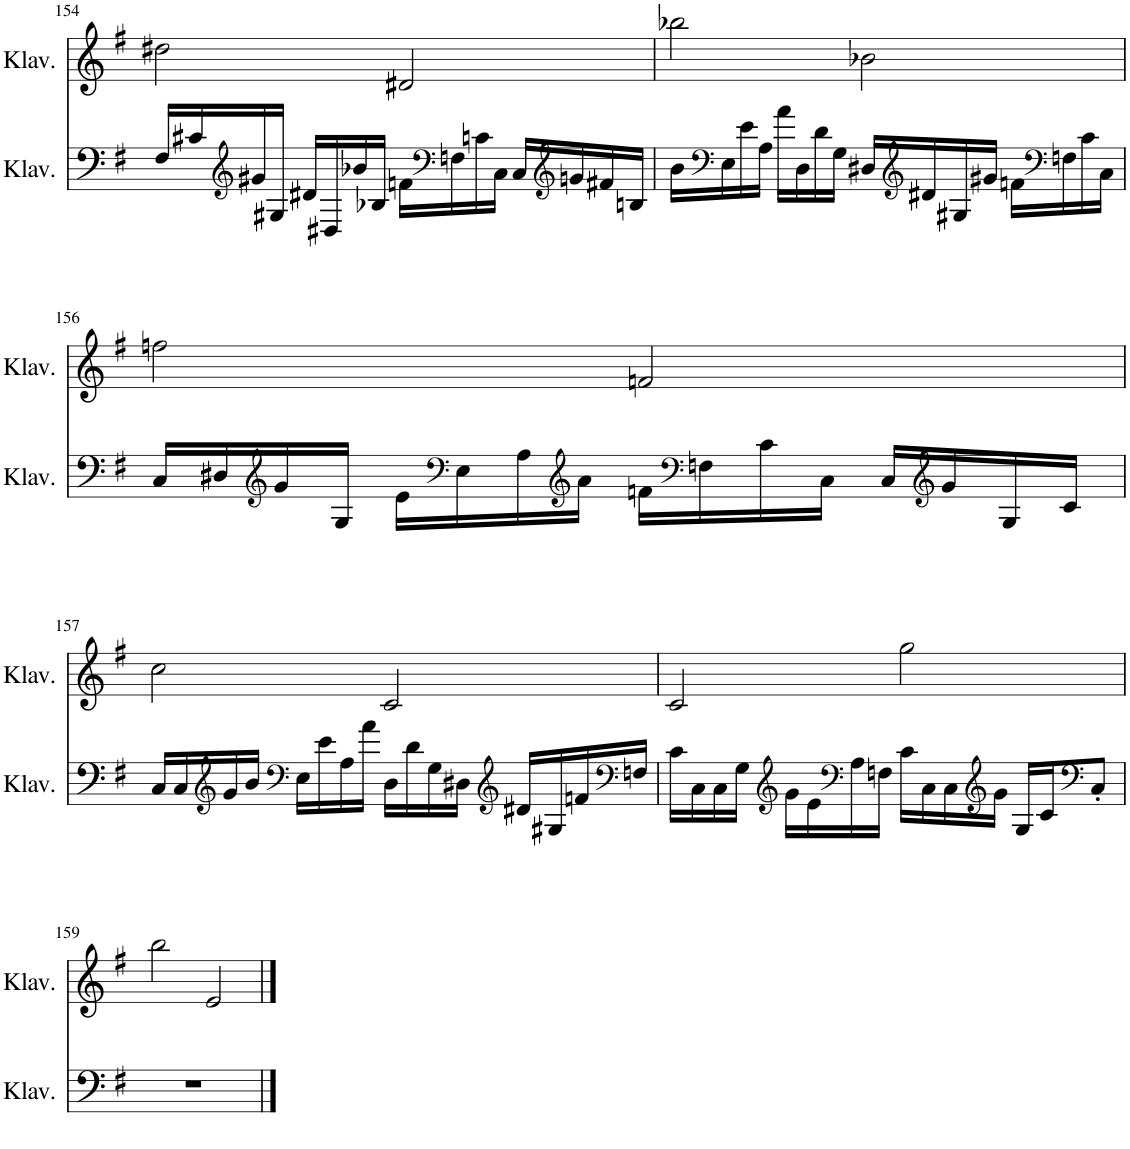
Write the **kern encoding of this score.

**kern	**kern
*part2	*part1
*staff2	*staff1
*I"Klavier	*I"Klavier
*I'Klav.	*I'Klav.
!!LO:PB:g=z
*clefG2	*clefG2
*k[f#]	*k[f#]
*M4/4	*M4/4
=154	=154
16F#/LL	2dd#X\
16c#X/	.
*clefG2	*
16g#X/	.
16G#X/JJ	.
16d#X/LL	.
16D#X/	.
16b-X/	.
16B-X/JJ	.
16fn\LL	2d#X/
*clefF4	*
16Fn\	.
16cn\	.
16C\JJ	.
16C/LL	.
*clefG2	*
16gn/	.
16f#X/	.
16Bn/JJ	.
=155	=155
16b\LL	2bb-X\
*clefF4	*
16E\	.
16e\	.
16A\JJ	.
16a\LL	.
16D\	.
16d\	.
16G\JJ	.
16D#X/LL	2b-X\
*clefG2	*
16d#X/	.
16G#X/	.
16g#X/JJ	.
16fn\LL	.
*clefF4	*
16Fn\	.
16c\	.
16C\JJ	.
!!LO:LB:g=z
=156	=156
16C/LL	2ffn\
16D#X/	.
*clefG2	*
16g/	.
16G/JJ	.
16e\LL	.
*clefF4	*
16E\	.
16A\	.
*clefG2	*
16a\JJ	.
16fn\LL	2fn/
*clefF4	*
16Fn\	.
16c\	.
16C\JJ	.
16C/LL	.
*clefG2	*
16g/	.
16G/	.
16c/JJ	.
!!LO:LB:g=z
=157	=157
16C/LL	2cc\
16C/	.
*clefG2	*
16g/	.
16b/JJ	.
*clefF4	*
16E\LL	.
16e\	.
16A\	.
16a\JJ	.
16D\LL	2c/
16d\	.
16G\	.
16D#X\JJ	.
*clefG2	*
16d#X/LL	.
16G#X/	.
16fn/	.
*clefF4	*
16Fn/JJ	.
=158	=158
16c\LL	2c/
16C\	.
16C\	.
16G\JJ	.
*clefG2	*
16g\LL	.
16e\	.
*clefF4	*
16A\	.
16Fn\JJ	.
16c\LL	2gg\
16C\	.
16C\	.
*clefG2	*
16g\JJ	.
16G/LL	.
16c/J	.
*clefF4	*
8C'/J	.
!!LO:LB:g=z
=159	=159
1r	2bb\
.	2e/
==	==
*-	*-
